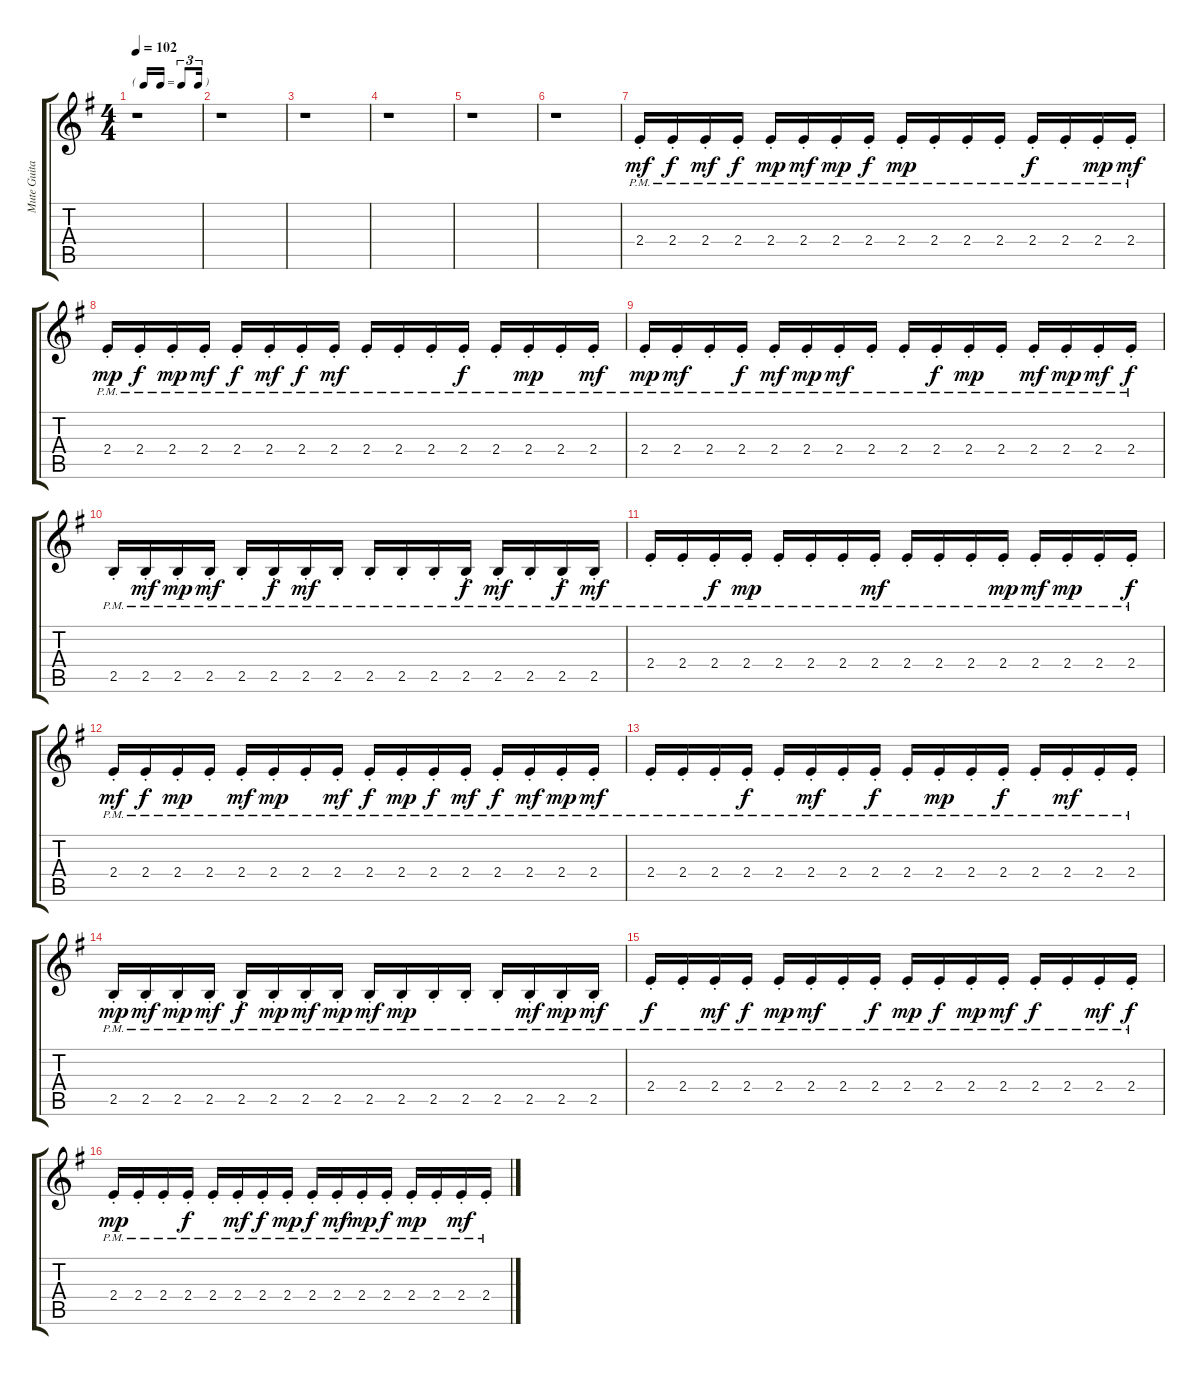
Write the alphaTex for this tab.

\track ("Mute Guitar" "Mute Guita") {instrument overdrivenguitar}
\staff {score tabs}
\tuning (E4 B3 G3 D3 A2 E2) {hide}
\ts (4 4)
\tf triplet16th
\tempo 102
\clef g2
\ks g
r.1{dy mp} |
r.1 |
r.1 |
r.1 |
r.1 |
r.1 |
2.4{pm st}.16{dy mf} 2.4{pm st}.16{dy f} 2.4{pm st}.16{dy mf} 2.4{pm st}.16{dy f} 2.4{pm st}.16{dy mp} 2.4{pm st}.16{dy mf} 2.4{pm st}.16{dy mp} 2.4{pm st}.16{dy f} 2.4{pm st}.16{dy mp} 2.4{pm st}.16 2.4{pm st}.16 2.4{pm st}.16 2.4{pm st}.16{dy f} 2.4{pm st}.16 2.4{pm st}.16{dy mp} 2.4{pm st}.16{dy mf} |
2.4{pm st}.16{dy mp} 2.4{pm st}.16{dy f} 2.4{pm st}.16{dy mp} 2.4{pm st}.16{dy mf} 2.4{pm st}.16{dy f} 2.4{pm st}.16{dy mf} 2.4{pm st}.16{dy f} 2.4{pm st}.16{dy mf} 2.4{pm st}.16 2.4{pm st}.16 2.4{pm st}.16 2.4{pm st}.16{dy f} 2.4{pm st}.16 2.4{pm st}.16{dy mp} 2.4{pm st}.16 2.4{pm st}.16{dy mf} |
2.4{pm st}.16{dy mp} 2.4{pm st}.16{dy mf} 2.4{pm st}.16 2.4{pm st}.16{dy f} 2.4{pm st}.16{dy mf} 2.4{pm st}.16{dy mp} 2.4{pm st}.16{dy mf} 2.4{pm st}.16 2.4{pm st}.16 2.4{pm st}.16{dy f} 2.4{pm st}.16{dy mp} 2.4{pm st}.16 2.4{pm st}.16{dy mf} 2.4{pm st}.16{dy mp} 2.4{pm st}.16{dy mf} 2.4{pm st}.16{dy f} |
2.5{pm st}.16 2.5{pm st}.16{dy mf} 2.5{pm st}.16{dy mp} 2.5{pm st}.16{dy mf} 2.5{pm st}.16 2.5{pm st}.16{dy f} 2.5{pm st}.16{dy mf} 2.5{pm st}.16 2.5{pm st}.16 2.5{pm st}.16 2.5{pm st}.16 2.5{pm st}.16{dy f} 2.5{pm st}.16{dy mf} 2.5{pm st}.16 2.5{pm st}.16{dy f} 2.5{pm st}.16{dy mf} |
2.4{pm st}.16 2.4{pm st}.16 2.4{pm st}.16{dy f} 2.4{pm st}.16{dy mp} 2.4{pm st}.16 2.4{pm st}.16 2.4{pm st}.16 2.4{pm st}.16{dy mf} 2.4{pm st}.16 2.4{pm st}.16 2.4{pm st}.16 2.4{pm st}.16{dy mp} 2.4{pm st}.16{dy mf} 2.4{pm st}.16{dy mp} 2.4{pm st}.16 2.4{pm st}.16{dy f} |
2.4{pm st}.16{dy mf} 2.4{pm st}.16{dy f} 2.4{pm st}.16{dy mp} 2.4{pm st}.16 2.4{pm st}.16{dy mf} 2.4{pm st}.16{dy mp} 2.4{pm st}.16 2.4{pm st}.16{dy mf} 2.4{pm st}.16{dy f} 2.4{pm st}.16{dy mp} 2.4{pm st}.16{dy f} 2.4{pm st}.16{dy mf} 2.4{pm st}.16{dy f} 2.4{pm st}.16{dy mf} 2.4{pm st}.16{dy mp} 2.4{pm st}.16{dy mf} |
2.4{pm st}.16 2.4{pm st}.16 2.4{pm st}.16 2.4{pm st}.16{dy f} 2.4{pm st}.16 2.4{pm st}.16{dy mf} 2.4{pm st}.16 2.4{pm st}.16{dy f} 2.4{pm st}.16 2.4{pm st}.16{dy mp} 2.4{pm st}.16 2.4{pm st}.16{dy f} 2.4{pm st}.16 2.4{pm st}.16{dy mf} 2.4{pm st}.16 2.4{pm st}.16 |
2.5{pm st}.16{dy mp} 2.5{pm st}.16{dy mf} 2.5{pm st}.16{dy mp} 2.5{pm st}.16{dy mf} 2.5{pm st}.16{dy f} 2.5{pm st}.16{dy mp} 2.5{pm st}.16{dy mf} 2.5{pm st}.16{dy mp} 2.5{pm st}.16{dy mf} 2.5{pm st}.16{dy mp} 2.5{pm st}.16 2.5{pm st}.16 2.5{pm st}.16 2.5{pm st}.16{dy mf} 2.5{pm st}.16{dy mp} 2.5{pm st}.16{dy mf} |
2.4{pm st}.16{dy f} 2.4{pm st}.16 2.4{pm st}.16{dy mf} 2.4{pm st}.16{dy f} 2.4{pm st}.16{dy mp} 2.4{pm st}.16{dy mf} 2.4{pm st}.16 2.4{pm st}.16{dy f} 2.4{pm st}.16{dy mp} 2.4{pm st}.16{dy f} 2.4{pm st}.16{dy mp} 2.4{pm st}.16{dy mf} 2.4{pm st}.16{dy f} 2.4{pm st}.16 2.4{pm st}.16{dy mf} 2.4{pm st}.16{dy f} |
2.4{pm st}.16{dy mp} 2.4{pm st}.16 2.4{pm st}.16 2.4{pm st}.16{dy f} 2.4{pm st}.16 2.4{pm st}.16{dy mf} 2.4{pm st}.16{dy f} 2.4{pm st}.16{dy mp} 2.4{pm st}.16{dy f} 2.4{pm st}.16{dy mf} 2.4{pm st}.16{dy mp} 2.4{pm st}.16{dy f} 2.4{pm st}.16{dy mp} 2.4{pm st}.16 2.4{pm st}.16{dy mf} 2.4{pm st}.16
